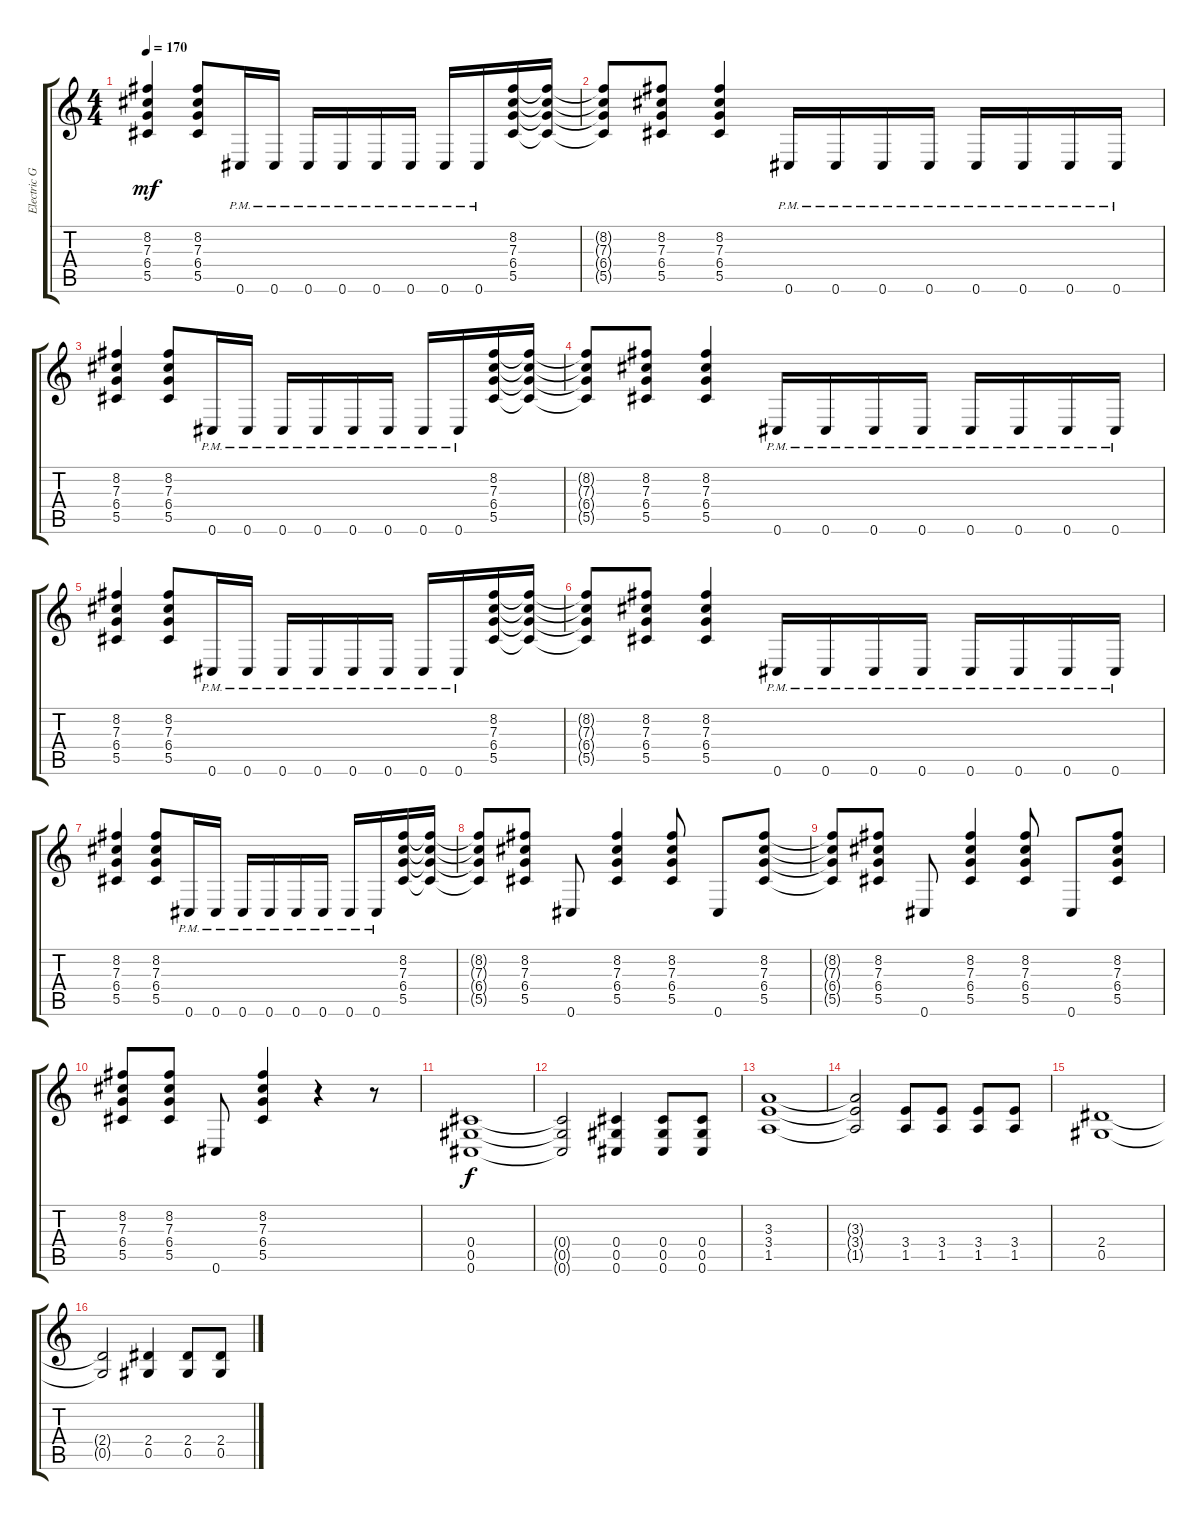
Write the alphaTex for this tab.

\track ("Electric Guitar (Drive)" "Electric G") {instrument overdrivenguitar}
\staff {score tabs}
\tuning (Eb4 Bb3 Gb3 Db3 Ab2 Db2) {hide}
\ts (4 4)
\tempo 170
\clef g2
\ks c
(8.2 7.3 6.4 5.5).4{dy mf} (8.2 7.3 6.4 5.5).8 0.6{pm}.16 0.6{pm}.16 0.6{pm}.16 0.6{pm}.16 0.6{pm}.16 0.6{pm}.16 0.6{pm}.16 0.6{pm}.16 (8.2 7.3 6.4 5.5).16 (8.2{t} 7.3{t} 6.4{t} 5.5{t}).16 |
(8.2{t} 7.3{t} 6.4{t} 5.5{t}).8 (8.2 7.3 6.4 5.5).8 (8.2 7.3 6.4 5.5).4 0.6{pm}.16 0.6{pm}.16 0.6{pm}.16 0.6{pm}.16 0.6{pm}.16 0.6{pm}.16 0.6{pm}.16 0.6{pm}.16 |
(8.2 7.3 6.4 5.5).4 (8.2 7.3 6.4 5.5).8 0.6{pm}.16 0.6{pm}.16 0.6{pm}.16 0.6{pm}.16 0.6{pm}.16 0.6{pm}.16 0.6{pm}.16 0.6{pm}.16 (8.2 7.3 6.4 5.5).16 (8.2{t} 7.3{t} 6.4{t} 5.5{t}).16 |
(8.2{t} 7.3{t} 6.4{t} 5.5{t}).8 (8.2 7.3 6.4 5.5).8 (8.2 7.3 6.4 5.5).4 0.6{pm}.16 0.6{pm}.16 0.6{pm}.16 0.6{pm}.16 0.6{pm}.16 0.6{pm}.16 0.6{pm}.16 0.6{pm}.16 |
(8.2 7.3 6.4 5.5).4 (8.2 7.3 6.4 5.5).8 0.6{pm}.16 0.6{pm}.16 0.6{pm}.16 0.6{pm}.16 0.6{pm}.16 0.6{pm}.16 0.6{pm}.16 0.6{pm}.16 (8.2 7.3 6.4 5.5).16 (8.2{t} 7.3{t} 6.4{t} 5.5{t}).16 |
(8.2{t} 7.3{t} 6.4{t} 5.5{t}).8 (8.2 7.3 6.4 5.5).8 (8.2 7.3 6.4 5.5).4 0.6{pm}.16 0.6{pm}.16 0.6{pm}.16 0.6{pm}.16 0.6{pm}.16 0.6{pm}.16 0.6{pm}.16 0.6{pm}.16 |
(8.2 7.3 6.4 5.5).4 (8.2 7.3 6.4 5.5).8 0.6{pm}.16 0.6{pm}.16 0.6{pm}.16 0.6{pm}.16 0.6{pm}.16 0.6{pm}.16 0.6{pm}.16 0.6{pm}.16 (8.2 7.3 6.4 5.5).16 (8.2{t} 7.3{t} 6.4{t} 5.5{t}).16 |
(8.2{t} 7.3{t} 6.4{t} 5.5{t}).8 (8.2 7.3 6.4 5.5).8 0.6.8 (8.2 7.3 6.4 5.5).4 (8.2 7.3 6.4 5.5).8 0.6.8 (8.2 7.3 6.4 5.5).8 |
(8.2{t} 7.3{t} 6.4{t} 5.5{t}).8 (8.2 7.3 6.4 5.5).8 0.6.8 (8.2 7.3 6.4 5.5).4 (8.2 7.3 6.4 5.5).8 0.6.8 (8.2 7.3 6.4 5.5).8 |
(8.2 7.3 6.4 5.5).8 (8.2 7.3 6.4 5.5).8 0.6.8 (8.2 7.3 6.4 5.5).4 r.4 r.8 |
(0.4 0.5 0.6).1{dy f} |
(0.4{t} 0.5{t} 0.6{t}).2 (0.4 0.5 0.6).4 (0.4 0.5 0.6).8 (0.4 0.5 0.6).8 |
(3.3 3.4 1.5).1 |
(3.3{t} 3.4{t} 1.5{t}).2 (3.4 1.5).8 (3.4 1.5).8 (3.4 1.5).8 (3.4 1.5).8 |
(2.4 0.5).1 |
(2.4{t} 0.5{t}).2 (2.4 0.5).4 (2.4 0.5).8 (2.4 0.5).8
